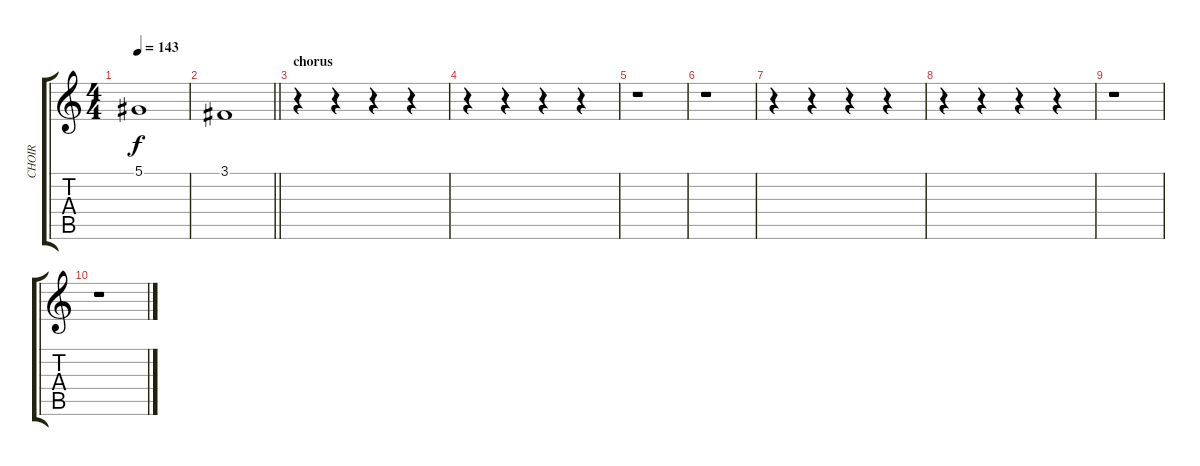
\track ("CHOIR" "CHOIR") {instrument choiraahs}
\staff {score tabs}
\tuning (Eb4 Bb3 Gb3 Db3 Ab2 Eb2) {hide}
\ts (4 4)
\tempo 143
\clef g2
\ks c
5.1.1{dy f} |
\barLineRight lightlight
3.1.1 |
\section ("" "chorus")
r.4 r.4 r.4 r.4 |
r.4 r.4 r.4 r.4 |
r.1 |
r.1 |
r.4 r.4 r.4 r.4 |
r.4 r.4 r.4 r.4 |
r.1 |
r.1
